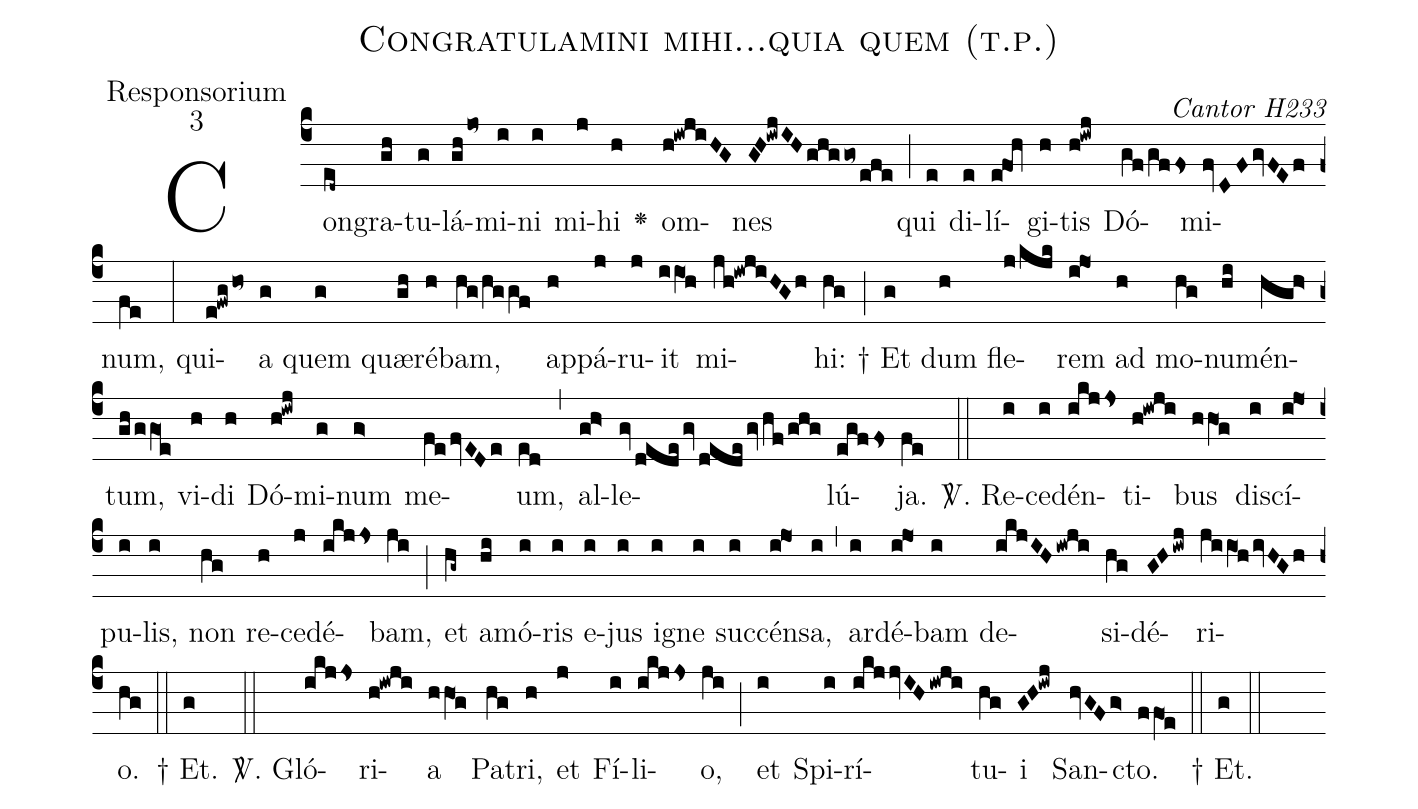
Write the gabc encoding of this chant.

name:Congratulamini mihi...quia quem (t.p.);
office-part:Responsorium;
mode:3;
commentary:Cantor H233;
%%
(c4)Con(ed~)gra(gh)tu(g)lá(ghjo~)mi(i)ni(i) mi(j)hi(h) <v>\greheightstar</v> ()
om(h!iwjiHG)nes(GH!iwjIHghggo~/efe) (;)
qui(e) di(e)lí(e!foh)gi(h)tis(h!iwj) Dó(gf/gffs)mi(fvDFgvFEf)num,(fe) (:)
qui(e!fwgho~)a(g) quem(g) quæ(gh)ré(h)bam,(hg/hggf)
ap(h)pá(j)ru(j)it(iiO1h) mi(jh!iwjiHGh)hi:(hg) (;)

†
Et(g) dum(h) fle(j/kjk)rem(i!jo1) ad(h) mo(hg)nu(hi)mén(hgh>)tum,(gh/ggO1e)
vi(h)di(h) Dó(h!iwj)mi(g)num(g>) me(fefvEDe)um,(ed) (,)
al(gh>)le(gvdedegvdedegvhf/ghg)lú(egffs)ja.(fe) (::)

<sp>V/</sp>.
Re(i)ce(i)dén(ikjjs)ti(h!iwji)bus(hhO1g) di(i)scí(i!jo1)pu(i)lis,(i)
non(hg) re(h)ce(j)dé(ikjjs)bam,(ji) (;)
et(hg~) a(hi)mó(i)ris(i) e(i)jus(i) i(i)gne(i) suc(i)cén(i!jo1)sa,(i) (,)
ar(i)dé(i!jo1)bam(i) de(ikjIHiwji)si(hg)dé(GHiwj)ri(jiiO1hivHGh)o.(hg) (::)

† Et.(g) (::)
<sp>V/</sp>.
Gló(ikjjs)ri(h!iwji)a(hhO1g) Pa(hg)tri,(h) et(j) Fí(i)li(ikjjs)o,(ji) (;)
et(i) Spi(i)rí(ikjjvIHiwji)tu(hg)i(GH!iwj) San(hvGFg>)cto.(ffO1e) (::)

† Et.(g::)
